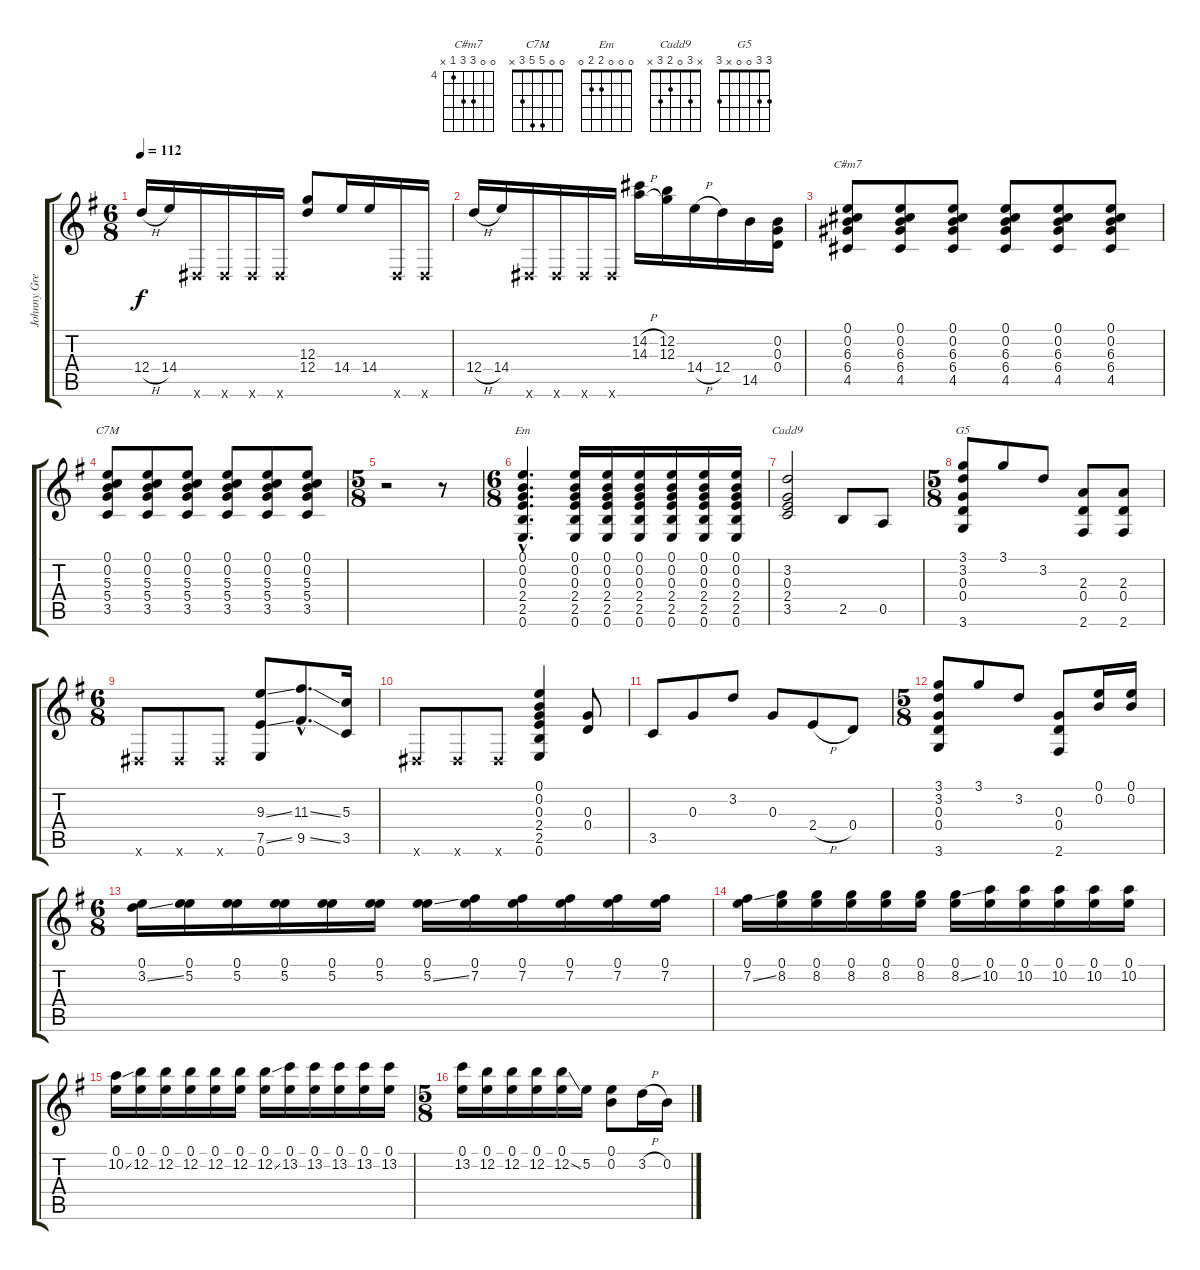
\track ("Johnny Greenwood" "Johnny Gre") {instrument distortionguitar}
\staff {score tabs}
\tuning (E4 B3 G3 D3 A2 E2) {hide}
\chord ("C#m7" 0 0 6 6 4 x) {firstfret 4}
\chord ("C7M" 0 0 5 5 3 x)
\chord ("Em" 0 0 0 2 2 0)
\chord ("Cadd9" x 3 0 2 3 x)
\chord ("G5" 3 3 0 0 x 3)
\ts (6 8)
\tempo 112
\clef g2
\ks g
12.4{h}.16{dy f} 14.4.16 -1.6{x}.16 -1.6{x}.16 -1.6{x}.16 -1.6{x}.16 (12.3 12.4).8 14.4.16 14.4.16 -1.6{x}.16 -1.6{x}.16 |
12.4{h}.16 14.4.16 -1.6{x}.16 -1.6{x}.16 -1.6{x}.16 -1.6{x}.16 (14.2{h} 14.3{h}).16 (12.2 12.3).16 14.4{h}.16 12.4.16 14.5.16 (0.2 0.3 0.4).16 |
(0.1 0.2 6.3 6.4 4.5).8{ch "C#m7"} (0.1 0.2 6.3 6.4 4.5).8 (0.1 0.2 6.3 6.4 4.5).8 (0.1 0.2 6.3 6.4 4.5).8 (0.1 0.2 6.3 6.4 4.5).8 (0.1 0.2 6.3 6.4 4.5).8 |
(0.1 0.2 5.3 5.4 3.5).8{ch "C7M"} (0.1 0.2 5.3 5.4 3.5).8 (0.1 0.2 5.3 5.4 3.5).8 (0.1 0.2 5.3 5.4 3.5).8 (0.1 0.2 5.3 5.4 3.5).8 (0.1 0.2 5.3 5.4 3.5).8 |
\ts (5 8)
r.2 r.8 |
\ts (6 8)
(0.1{hac} 0.2{hac} 0.3{hac} 2.4{hac} 2.5{hac} 0.6{hac}).4{d ch "Em"} (0.1 0.2 0.3 2.4 2.5 0.6).16 (0.1 0.2 0.3 2.4 2.5 0.6).16 (0.1 0.2 0.3 2.4 2.5 0.6).16 (0.1 0.2 0.3 2.4 2.5 0.6).16 (0.1 0.2 0.3 2.4 2.5 0.6).16 (0.1 0.2 0.3 2.4 2.5 0.6).16 |
(3.2 0.3 2.4 3.5).2{ch "Cadd9"} 2.5.8 0.5.8 |
\ts (5 8)
(3.1 3.2 0.3 0.4 3.6).8{ch "G5"} 3.1.8 3.2.8 (2.3 0.4 2.6).8 (2.3 0.4 2.6).8 |
\ts (6 8)
-1.6{x}.8 -1.6{x}.8 -1.6{x}.8 (9.3{ss} 7.5{ss} 0.6).8 (11.3{ss hac} 9.5{ss hac}).8{d} (5.3 3.5).16 |
-1.6{x}.8 -1.6{x}.8 -1.6{x}.8 (0.1 0.2 0.3 2.4 2.5 0.6).4 (0.3 0.4).8 |
3.5.8 0.3.8 3.2.8 0.3.8 2.4{h}.8 0.4.8 |
\ts (5 8)
(3.1 3.2 0.3 0.4 3.6).8 3.1.8 3.2.8 (0.3 0.4 2.6).8 (0.1 0.2).16 (0.1 0.2).16 |
\ts (6 8)
(0.1 3.2{ss}).16 (0.1 5.2).16 (0.1 5.2).16 (0.1 5.2).16 (0.1 5.2).16 (0.1 5.2).16 (0.1 5.2{ss}).16 (0.1 7.2).16 (0.1 7.2).16 (0.1 7.2).16 (0.1 7.2).16 (0.1 7.2).16 |
(0.1 7.2{ss}).16 (0.1 8.2).16 (0.1 8.2).16 (0.1 8.2).16 (0.1 8.2).16 (0.1 8.2).16 (0.1 8.2{ss}).16 (0.1 10.2).16 (0.1 10.2).16 (0.1 10.2).16 (0.1 10.2).16 (0.1 10.2).16 |
(0.1 10.2{ss}).16 (0.1 12.2).16 (0.1 12.2).16 (0.1 12.2).16 (0.1 12.2).16 (0.1 12.2).16 (0.1 12.2{ss}).16 (0.1 13.2).16 (0.1 13.2).16 (0.1 13.2).16 (0.1 13.2).16 (0.1 13.2).16 |
\ts (5 8)
(0.1 13.2).16 (0.1 12.2).16 (0.1 12.2).16 (0.1 12.2).16 (0.1 12.2{ss}).16 5.2.16 (0.1 0.2).8 3.2{h}.16 0.2.16
